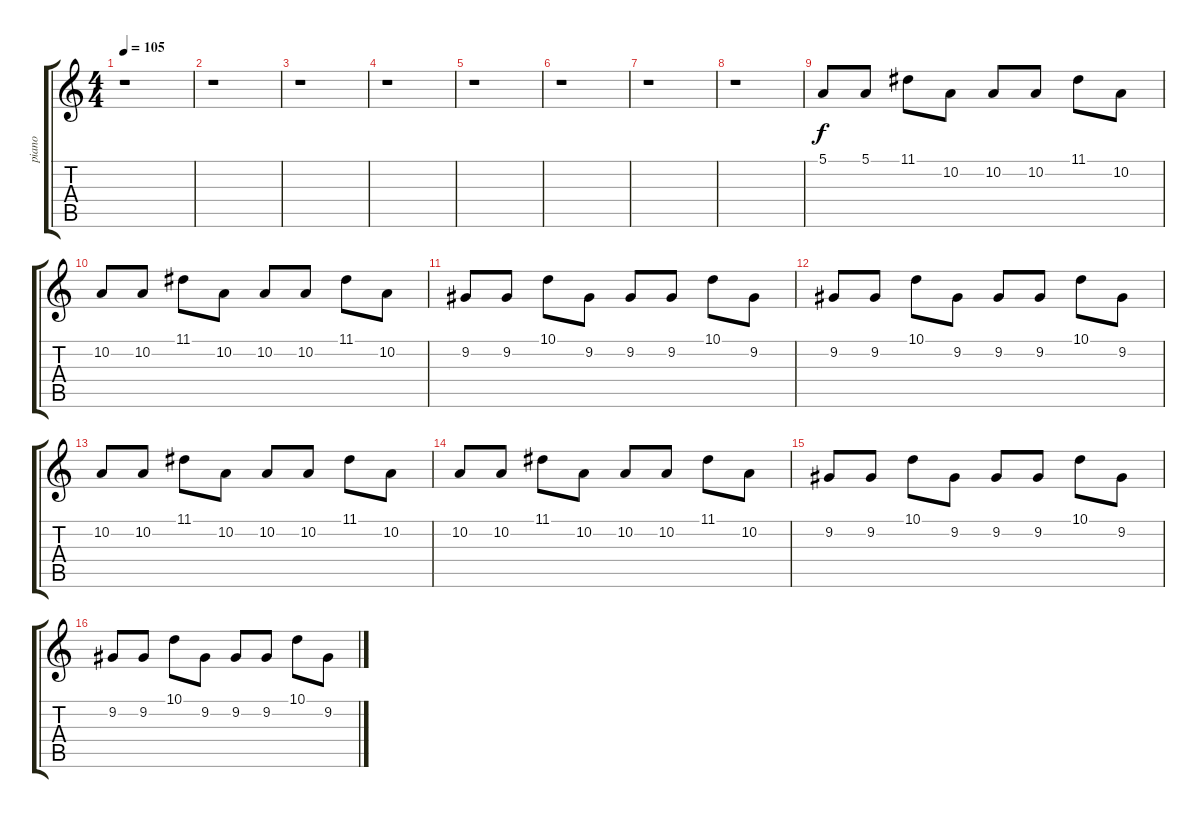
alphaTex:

\track ("piano" "piano") {instrument honkytonkpiano}
\staff {score tabs}
\tuning (E4 B3 G3 D3 A2 E2) {hide}
\ts (4 4)
\tempo 105
\clef g2
\ks c
r.1{dy f} |
r.1 |
r.1 |
r.1 |
r.1 |
r.1 |
r.1 |
r.1 |
5.1.8 5.1.8 11.1.8 10.2.8 10.2.8 10.2.8 11.1.8 10.2.8 |
10.2.8 10.2.8 11.1.8 10.2.8 10.2.8 10.2.8 11.1.8 10.2.8 |
9.2.8 9.2.8 10.1.8 9.2.8 9.2.8 9.2.8 10.1.8 9.2.8 |
9.2.8 9.2.8 10.1.8 9.2.8 9.2.8 9.2.8 10.1.8 9.2.8 |
10.2.8 10.2.8 11.1.8 10.2.8 10.2.8 10.2.8 11.1.8 10.2.8 |
10.2.8 10.2.8 11.1.8 10.2.8 10.2.8 10.2.8 11.1.8 10.2.8 |
9.2.8 9.2.8 10.1.8 9.2.8 9.2.8 9.2.8 10.1.8 9.2.8 |
9.2.8 9.2.8 10.1.8 9.2.8 9.2.8 9.2.8 10.1.8 9.2.8
